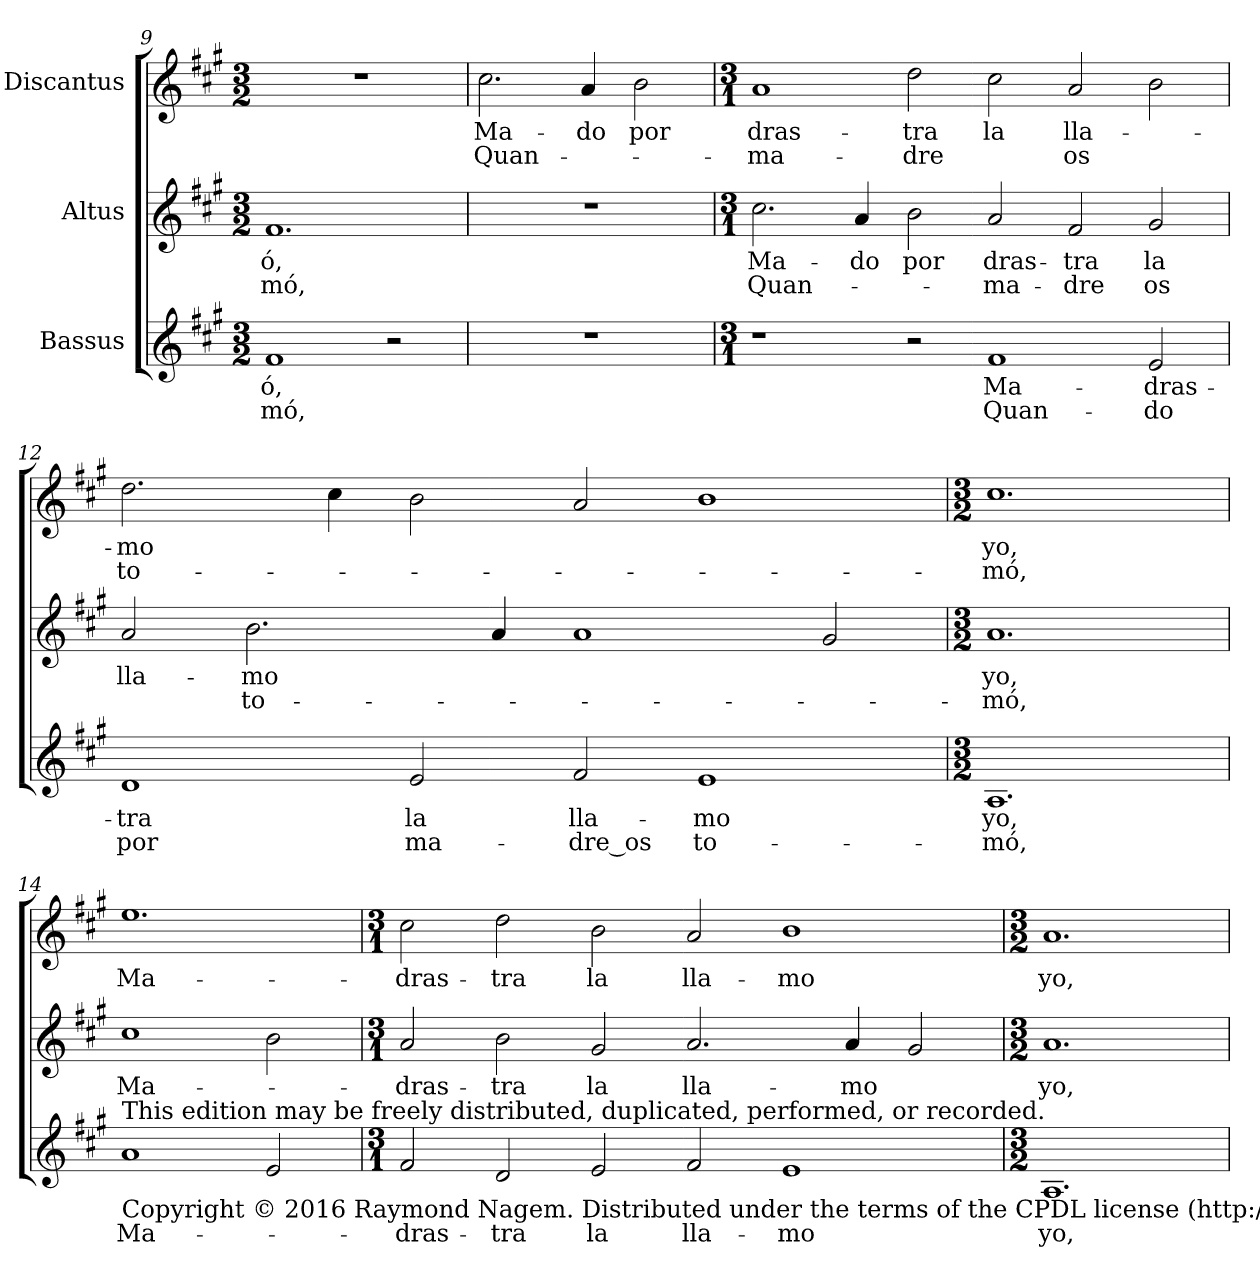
**kern	**text	**text	**kern	**text	**text	**kern	**text	**text
*part3	*part3	*part3	*part2	*part2	*part2	*part1	*part1	*part1
*staff3	*staff3	*staff3	*staff2	*staff2	*staff2	*staff1	*staff1	*staff1
*I"Bassus	*	*	*I"Altus	*	*	*I"Discantus	*	*
*clefG2	*	*	*clefG2	*	*	*clefG2	*	*
*k[f#c#g#]	*	*	*k[f#c#g#]	*	*	*k[f#c#g#]	*	*
*A:	*	*	*A:	*	*	*A:	*	*
*M3/2	*	*	*M3/2	*	*	*M3/2	*	*
=9	=9	=9	=9	=9	=9	=9	=9	=9
!	!LO:LY:b:color=#000000	!LO:LY:b:color=#000000	!	!	!	!	!	!
!	!	!	!	!LO:LY:b:color=#000000	!LO:LY:b:color=#000000	!LO:N:vis=1	!	!
1f#i	-ó,	-mó,	1.f#i	-ó,	-mó,	1.r	.	.
2r	.	.	.	.	.	.	.	.
=10	=10	=10	=10	=10	=10	=10	=10	=10
!LO:N:vis=1	!	!	!LO:N:vis=1	!	!	!	!	!
!	!	!	!	!	!	!	!LO:LY:b:color=#000000	!LO:LY:b:color=#000000
1.r	.	.	1.r	.	.	2.cc#i\	Ma-	Quan-
!	!	!	!	!	!	!	!LO:LY:b:color=#000000	!
.	.	.	.	.	.	4ai/	-do	.
!	!	!	!	!	!	!	!LO:LY:b:color=#000000	!
.	.	.	.	.	.	2bi\	por	.
=11	=11	=11	=11	=11	=11	=11	=11	=11
*M3/1	*	*	*M3/1	*	*	*M3/1	*	*
!	!	!	!	!LO:LY:b:color=#000000	!LO:LY:b:color=#000000	!	!	!
!	!	!	!	!	!	!	!LO:LY:b:color=#000000	!LO:LY:b:color=#000000
1r	.	.	2.cc#i\	Ma-	Quan-	1ai	-dras-	ma-
!	!	!	!	!LO:LY:b:color=#000000	!	!	!	!
.	.	.	4ai/	-do	.	.	.	.
!	!	!	!	!LO:LY:b:color=#000000	!	!	!	!
!	!	!	!	!	!	!	!LO:LY:b:color=#000000	!LO:LY:b:color=#000000
2r	.	.	2bi\	por	.	2ddi\	-tra	-dre
!	!LO:LY:b:color=#000000	!LO:LY:b:color=#000000	!	!	!	!	!	!
!	!	!	!	!LO:LY:b:color=#000000	!LO:LY:b:color=#000000	!	!	!
!	!	!	!	!	!	!	!LO:LY:b:color=#000000	!
1f#i	Ma-	Quan-	2ai/	-dras-	ma-	2cc#i\	la	.
!	!	!	!	!LO:LY:b:color=#000000	!LO:LY:b:color=#000000	!	!	!
!	!	!	!	!	!	!	!LO:LY:b:color=#000000	!LO:LY:b:color=#000000
.	.	.	2f#i/	-tra	-dre	2ai/	lla-	os
!	!LO:LY:b:color=#000000	!LO:LY:b:color=#000000	!	!	!	!	!	!
!	!	!	!	!LO:LY:b:color=#000000	!LO:LY:b:color=#000000	!	!	!
2ei/	-dras-	-do	2g#i/	la	os	2bi\	.	.
=12	=12	=12	=12	=12	=12	=12	=12	=12
!	!LO:LY:b:color=#000000	!LO:LY:b:color=#000000	!	!	!	!	!	!
!	!	!	!	!LO:LY:b:color=#000000	!	!	!	!
!	!	!	!	!	!	!	!LO:LY:b:color=#000000	!LO:LY:b:color=#000000
1di	-tra	por	2ai/	lla-	.	2.ddi\	-mo	to-
!	!	!	!	!LO:LY:b:color=#000000	!LO:LY:b:color=#000000	!	!	!
.	.	.	2.bi\	-mo	to-	.	.	.
.	.	.	.	.	.	4cc#i\	.	.
!	!LO:LY:b:color=#000000	!LO:LY:b:color=#000000	!	!	!	!	!	!
2ei/	la	ma-	.	.	.	2bi\	.	.
.	.	.	4ai/	.	.	.	.	.
!	!LO:LY:b:color=#000000	!LO:LY:b:color=#000000	!	!	!	!	!	!
2f#i/	lla-	-dre_os	1ai	.	.	2ai/	.	.
!	!LO:LY:b:color=#000000	!LO:LY:b:color=#000000	!	!	!	!	!	!
1ei	-mo	to-	.	.	.	1bi	.	.
.	.	.	2g#i/	.	.	.	.	.
=13	=13	=13	=13	=13	=13	=13	=13	=13
*M3/2	*	*	*M3/2	*	*	*M3/2	*	*
!	!LO:LY:b:color=#000000	!LO:LY:b:color=#000000	!	!	!	!	!	!
!	!	!	!	!LO:LY:b:color=#000000	!LO:LY:b:color=#000000	!	!	!
!	!	!	!	!	!	!	!LO:LY:b:color=#000000	!LO:LY:b:color=#000000
1.Ai	yo,	-mó,	1.ai	yo,	-mó,	1.cc#i	yo,	-mó,
!!LO:LB:g=z
=14	=14	=14	=14	=14	=14	=14	=14	=14
!	!LO:LY:b:color=#000000	!	!	!	!	!	!	!
!	!	!	!	!LO:LY:b:color=#000000	!	!	!	!
!LO:TX:b:t=Copyright © 2016 Raymond Nagem. Distributed under the terms of the CPDL license (http&colon;//www.cpdl.org.)	!	!	!	!	!	!	!	!
!LO:TX:t=This edition may be freely distributed, duplicated, performed, or recorded.	!	!	!	!	!	!	!	!
!	!	!	!	!	!	!	!LO:LY:b:color=#000000	!
1ai	Ma-	.	1cc#i	Ma-	.	1.eei	Ma-	.
2ei/	.	.	2bi\	.	.	.	.	.
=15	=15	=15	=15	=15	=15	=15	=15	=15
*M3/1	*	*	*M3/1	*	*	*M3/1	*	*
!	!LO:LY:b:color=#000000	!	!	!	!	!	!	!
!	!	!	!	!LO:LY:b:color=#000000	!	!	!	!
!	!	!	!	!	!	!	!LO:LY:b:color=#000000	!
2f#i/	-dras-	.	2ai/	-dras-	.	2cc#i\	-dras-	.
!	!LO:LY:b:color=#000000	!	!	!	!	!	!	!
!	!	!	!	!LO:LY:b:color=#000000	!	!	!	!
!	!	!	!	!	!	!	!LO:LY:b:color=#000000	!
2di/	-tra	.	2bi\	-tra	.	2ddi\	-tra	.
!	!LO:LY:b:color=#000000	!	!	!	!	!	!	!
!	!	!	!	!LO:LY:b:color=#000000	!	!	!	!
!	!	!	!	!	!	!	!LO:LY:b:color=#000000	!
2ei/	la	.	2g#i/	la	.	2bi\	la	.
!	!LO:LY:b:color=#000000	!	!	!	!	!	!	!
!	!	!	!	!LO:LY:b:color=#000000	!	!	!	!
!	!	!	!	!	!	!	!LO:LY:b:color=#000000	!
2f#i/	lla-	.	2.ai/	lla-	.	2ai/	lla-	.
!	!LO:LY:b:color=#000000	!	!	!	!	!	!	!
!	!	!	!	!	!	!	!LO:LY:b:color=#000000	!
1ei	-mo	.	.	.	.	1bi	-mo	.
!	!	!	!	!LO:LY:b:color=#000000	!	!	!	!
.	.	.	4ai/	-mo	.	.	.	.
.	.	.	2g#i/	.	.	.	.	.
=16	=16	=16	=16	=16	=16	=16	=16	=16
*M3/2	*	*	*M3/2	*	*	*M3/2	*	*
!	!LO:LY:b:color=#000000	!	!	!	!	!	!	!
!	!	!	!	!LO:LY:b:color=#000000	!	!	!	!
!	!	!	!	!	!	!	!LO:LY:b:color=#000000	!
1.Ai	yo,	.	1.ai	yo,	.	1.ai	yo,	.
=	=	=	=	=	=	=	=	=
*-	*-	*-	*-	*-	*-	*-	*-	*-
